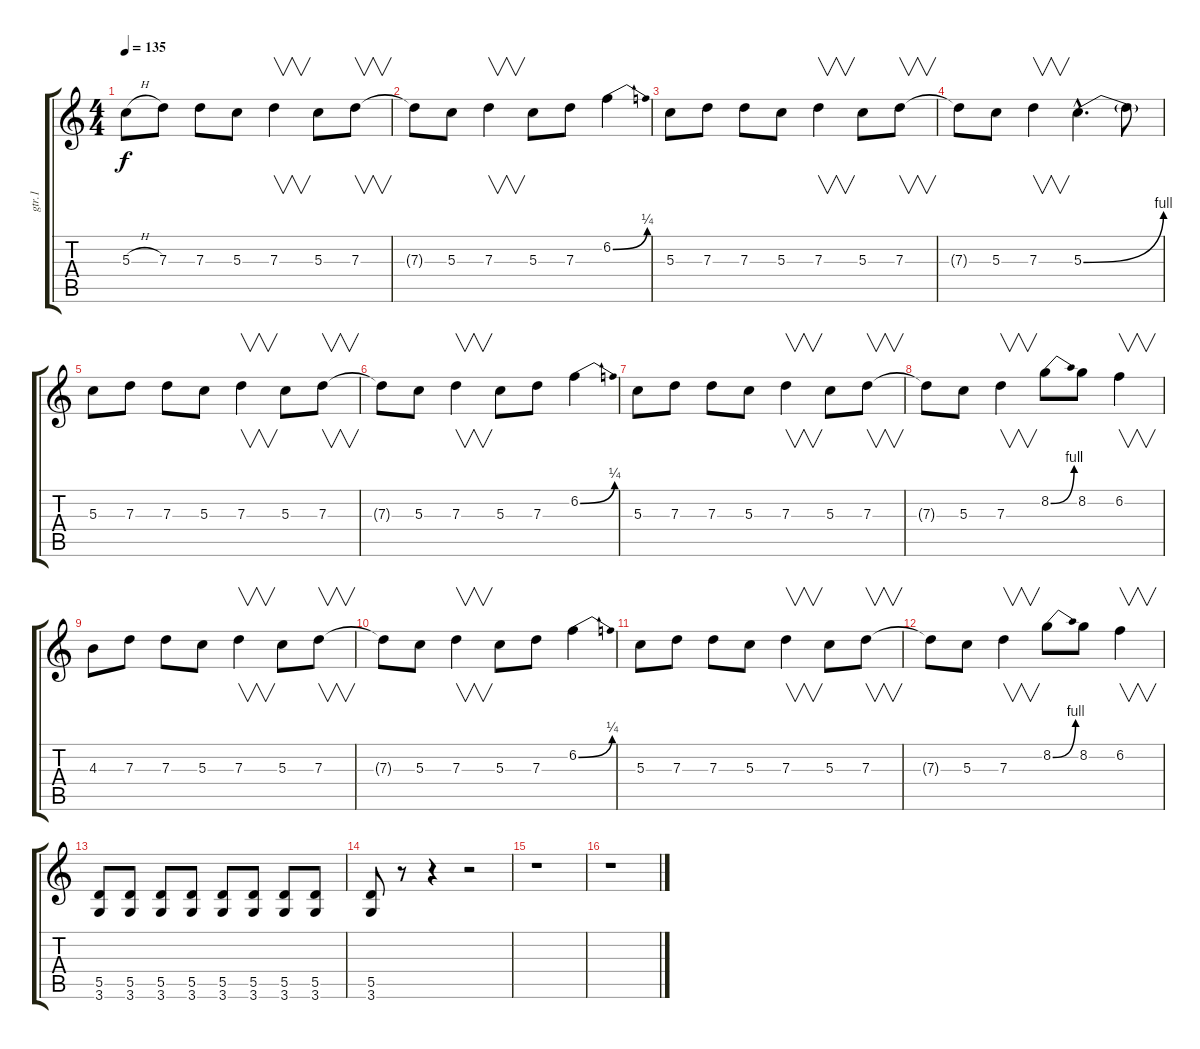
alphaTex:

\track ("gtr.1" "gtr.1") {instrument overdrivenguitar}
\staff {score tabs}
\tuning (E4 B3 G3 D3 A2 E2) {hide}
\ts (4 4)
\tempo 135
\clef g2
\ks c
5.3{h}.8{dy f} 7.3.8 7.3.8 5.3.8 7.3.4{v} 5.3.8 7.3.8{v} |
7.3{t}.8 5.3.8 7.3.4{v} 5.3.8 7.3.8 6.2{be (bend 0 0 60 1)}.4 |
5.3.8 7.3.8 7.3.8 5.3.8 7.3.4{v} 5.3.8 7.3.8{v} |
7.3{t}.8 5.3.8 7.3.4{v} 5.3{be (bend 0 0 60 4) hac}.4{d} 5.3{t}.8 |
5.3.8 7.3.8 7.3.8 5.3.8 7.3.4{v} 5.3.8 7.3.8{v} |
7.3{t}.8 5.3.8 7.3.4{v} 5.3.8 7.3.8 6.2{be (bend 0 0 60 1)}.4 |
5.3.8 7.3.8 7.3.8 5.3.8 7.3.4{v} 5.3.8 7.3.8{v} |
7.3{t}.8 5.3.8 7.3.4{v} 8.2{be (bend 0 0 60 4)}.8 8.2.8 6.2.4{v} |
4.3.8 7.3.8 7.3.8 5.3.8 7.3.4{v} 5.3.8 7.3.8{v} |
7.3{t}.8 5.3.8 7.3.4{v} 5.3.8 7.3.8 6.2{be (bend 0 0 60 1)}.4 |
5.3.8 7.3.8 7.3.8 5.3.8 7.3.4{v} 5.3.8 7.3.8{v} |
7.3{t}.8 5.3.8 7.3.4{v} 8.2{be (bend 0 0 60 4)}.8 8.2.8 6.2.4{v} |
(5.5 3.6).8 (5.5 3.6).8 (5.5 3.6).8 (5.5 3.6).8 (5.5 3.6).8 (5.5 3.6).8 (5.5 3.6).8 (5.5 3.6).8 |
(5.5 3.6).8 r.8 r.4 r.2 |
r.1 |
r.1
